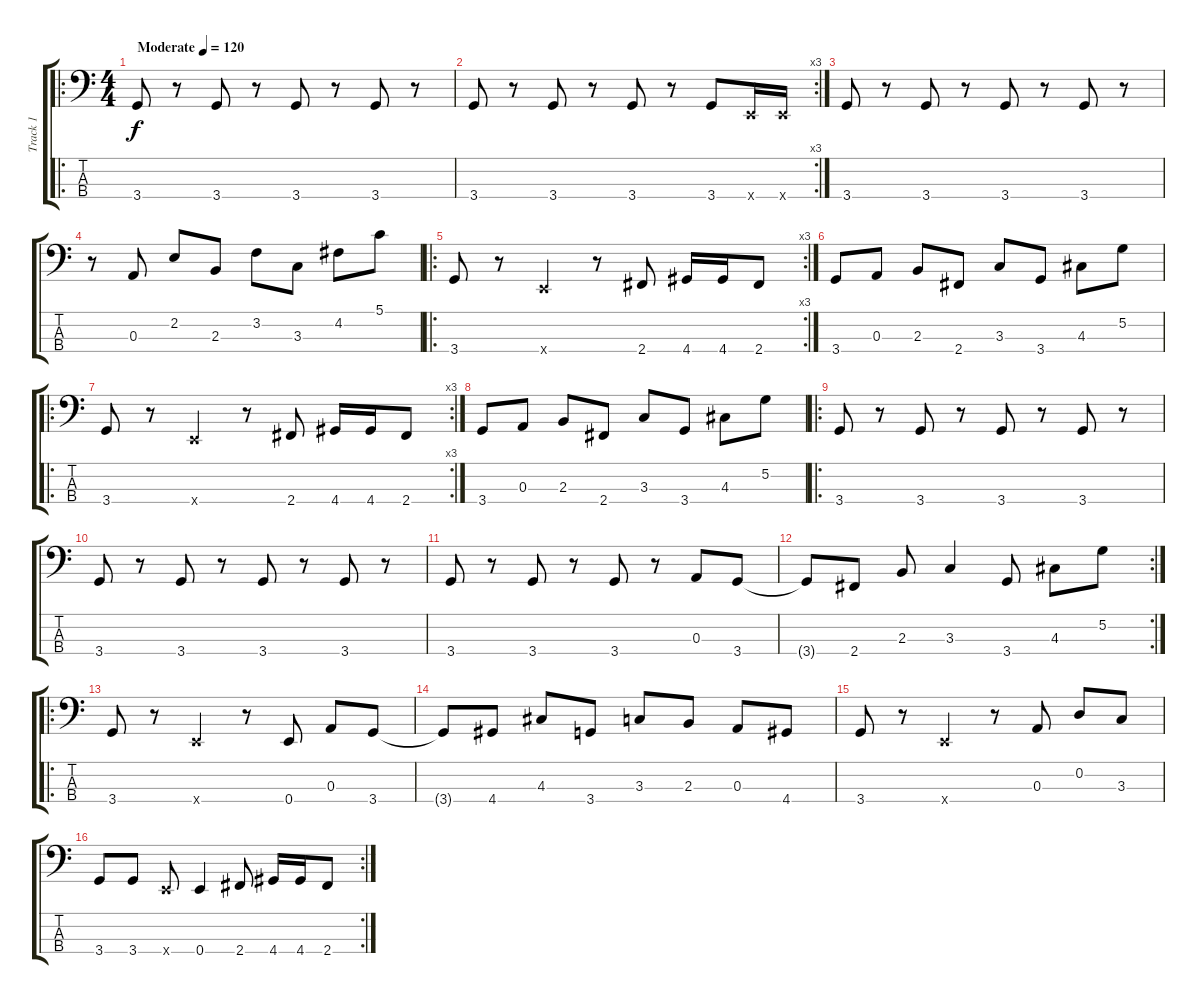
\track ("Track 1" "Track 1") {instrument electricbassfinger}
\staff {score tabs}
\tuning (G2 D2 A1 E1) {hide}
\ro
\ts (4 4)
\tempo (120 "Moderate")
\clef f4
\ks c
3.4.8{dy f instrument electricbassfinger} r.8 3.4.8 r.8 3.4.8 r.8 3.4.8 r.8 |
\rc 3
3.4.8 r.8 3.4.8 r.8 3.4.8 r.8 3.4.8 0.4{x}.16 0.4{x}.16 |
3.4.8 r.8 3.4.8 r.8 3.4.8 r.8 3.4.8 r.8 |
r.8 0.3.8 2.2.8 2.3.8 3.2.8 3.3.8 4.2.8 5.1.8 |
\ro
\rc 3
3.4.8 r.8 0.4{x}.4 r.8 2.4.8 4.4.16 4.4.16 2.4.8 |
3.4.8 0.3.8 2.3.8 2.4.8 3.3.8 3.4.8 4.3.8 5.2.8 |
\ro
\rc 3
3.4.8 r.8 0.4{x}.4 r.8 2.4.8 4.4.16 4.4.16 2.4.8 |
3.4.8 0.3.8 2.3.8 2.4.8 3.3.8 3.4.8 4.3.8 5.2.8 |
\ro
3.4.8 r.8 3.4.8 r.8 3.4.8 r.8 3.4.8 r.8 |
3.4.8 r.8 3.4.8 r.8 3.4.8 r.8 3.4.8 r.8 |
3.4.8 r.8 3.4.8 r.8 3.4.8 r.8 0.3.8 3.4.8 |
\rc 2
3.4{t}.8 2.4.8 2.3.8 3.3.4 3.4.8 4.3.8 5.2.8 |
\ro
3.4.8 r.8 0.4{x}.4 r.8 0.4.8 0.3.8 3.4.8 |
3.4{t}.8 4.4.8 4.3.8 3.4.8 3.3.8 2.3.8 0.3.8 4.4.8 |
3.4.8 r.8 0.4{x}.4 r.8 0.3.8 0.2.8 3.3.8 |
\rc 2
3.4.8 3.4.8 0.4{x}.8 0.4.4 2.4.8 4.4.16 4.4.16 2.4.8
